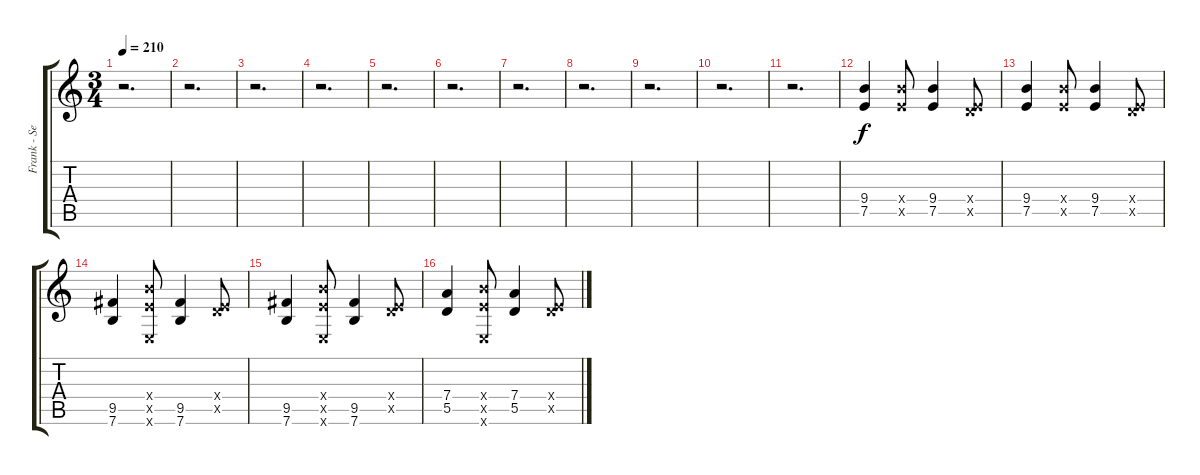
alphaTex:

\track ("Frank - Segunda Guitarra" "Frank - Se") {instrument overdrivenguitar}
\staff {score tabs}
\tuning (E4 B3 G3 D3 A2 E2) {hide}
\ts (3 4)
\tempo 210
\clef g2
\ks c
r.2{d dy f} |
r.2{d} |
r.2{d} |
r.2{d} |
r.2{d} |
r.2{d} |
r.2{d} |
r.2{d} |
r.2{d} |
r.2{d} |
r.2{d} |
(9.4 7.5).4 (9.4{x} 7.5{x}).8 (9.4 7.5).4 (0.4{x} 7.5{x}).8 |
(9.4 7.5).4 (9.4{x} 7.5{x}).8 (9.4 7.5).4 (0.4{x} 7.5{x}).8 |
(9.5 7.6).4 (9.4{x} 7.5{x} 0.6{x}).8 (9.5 7.6).4 (0.4{x} 7.5{x}).8 |
(9.5 7.6).4 (9.4{x} 7.5{x} 0.6{x}).8 (9.5 7.6).4 (0.4{x} 7.5{x}).8 |
(7.4 5.5).4 (9.4{x} 7.5{x} 0.6{x}).8 (7.4 5.5).4 (0.4{x} 7.5{x}).8
